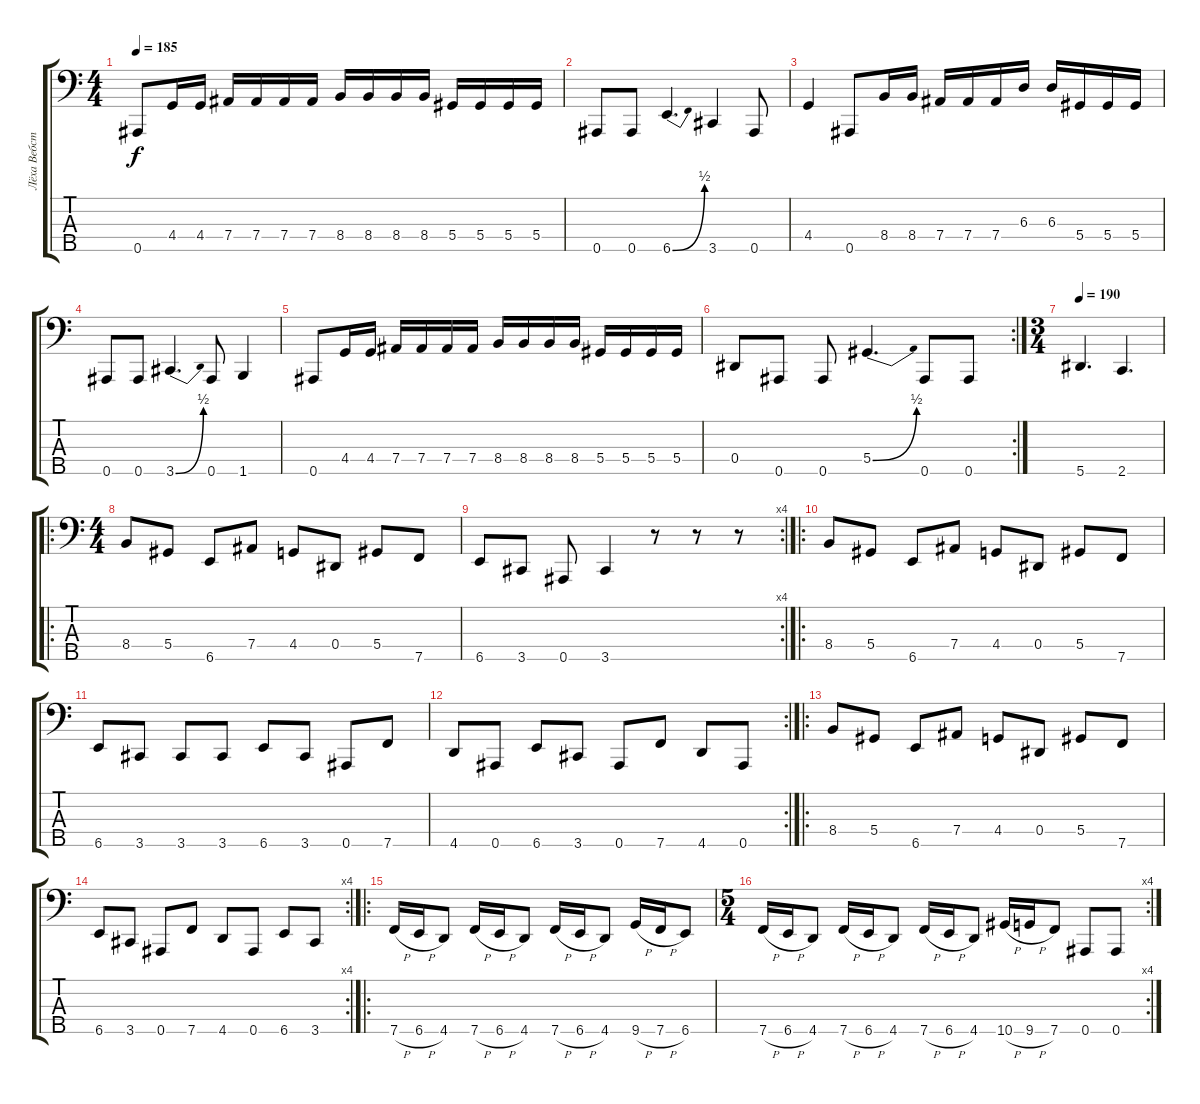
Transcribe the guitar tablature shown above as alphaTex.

\track ("Лёха Вебстер" "Лёха Вебст") {instrument electricbassfinger}
\staff {score tabs}
\tuning (Gb2 Db2 Ab1 Eb1 Bb0) {hide}
\ts (4 4)
\tempo 185
\clef f4
\ks c
0.5.8{dy f} 4.4.16 4.4.16 7.4.16 7.4.16 7.4.16 7.4.16 8.4.16 8.4.16 8.4.16 8.4.16 5.4.16 5.4.16 5.4.16 5.4.16 |
0.5.8 0.5.8 6.5{be (bend 0 0 60 2)}.4{d} 3.5.4 0.5.8 |
4.4.4 0.5.8 8.4.16 8.4.16 7.4.16 7.4.16 7.4.16 6.3.16 6.3.16 5.4.16 5.4.16 5.4.16 |
0.5.8 0.5.8 3.5{be (bend 0 0 60 2)}.4{d} 0.5.8 1.5.4 |
0.5.8 4.4.16 4.4.16 7.4.16 7.4.16 7.4.16 7.4.16 8.4.16 8.4.16 8.4.16 8.4.16 5.4.16 5.4.16 5.4.16 5.4.16 |
\rc 2
0.4.8 0.5.8 0.5.8 5.4{be (bend 0 0 60 2)}.4{d} 0.5.8 0.5.8 |
\ts (3 4)
\tempo 190
5.5.4{d} 2.5.4{d} |
\ro
\ts (4 4)
8.4.8 5.4.8 6.5.8 7.4.8 4.4.8 0.4.8 5.4.8 7.5.8 |
\rc 4
6.5.8 3.5.8 0.5.8 3.5.4 r.8 r.8 r.8 |
\ro
8.4.8 5.4.8 6.5.8 7.4.8 4.4.8 0.4.8 5.4.8 7.5.8 |
6.5.8 3.5.8 3.5.8 3.5.8 6.5.8 3.5.8 0.5.8 7.5.8 |
\rc 2
4.5.8 0.5.8 6.5.8 3.5.8 0.5.8 7.5.8 4.5.8 0.5.8 |
\ro
8.4.8 5.4.8 6.5.8 7.4.8 4.4.8 0.4.8 5.4.8 7.5.8 |
\rc 4
6.5.8 3.5.8 0.5.8 7.5.8 4.5.8 0.5.8 6.5.8 3.5.8 |
\ro
7.5{h}.16 6.5{h}.16 4.5.8 7.5{h}.16 6.5{h}.16 4.5.8 7.5{h}.16 6.5{h}.16 4.5.8 9.5{h}.16 7.5{h}.16 6.5.8 |
\rc 4
\ts (5 4)
7.5{h}.16 6.5{h}.16 4.5.8 7.5{h}.16 6.5{h}.16 4.5.8 7.5{h}.16 6.5{h}.16 4.5.8 10.5{h}.16 9.5{h}.16 7.5.8 0.5.8 0.5.8
